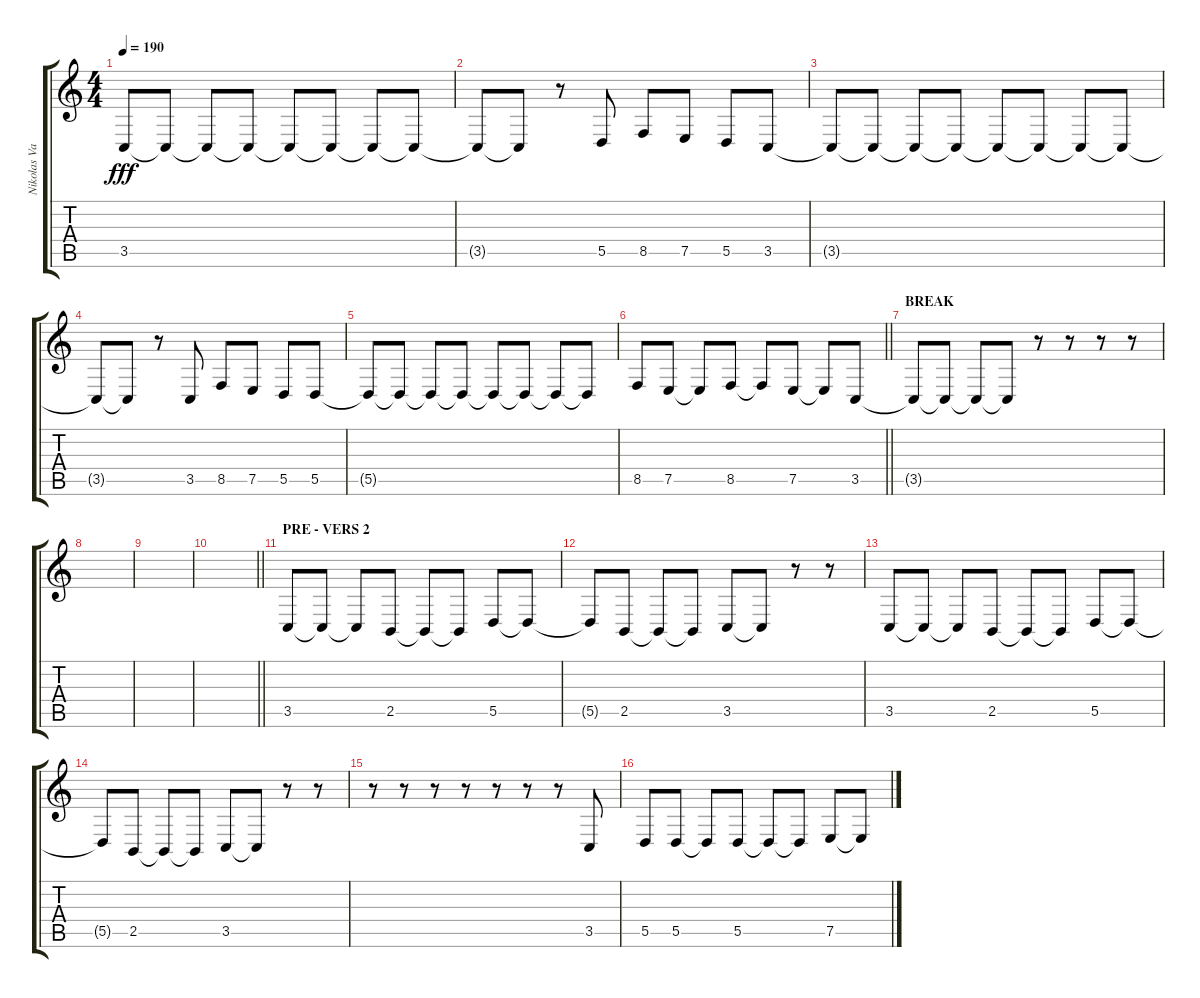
\track ("Nikolas Van der Veken" "Nikolas Va") {instrument tenorsax}
\staff {score tabs}
\tuning (E4 B3 G3 D3 A2 E2) {hide}
\ts (4 4)
\tempo 190
\clef g2
\ks c
3.5{t}.8{dy fff} 3.5{t}.8 3.5{t}.8 3.5{t}.8 3.5{t}.8 3.5{t}.8 3.5{t}.8 3.5{t}.8 |
3.5{t}.8 3.5{t}.8 r.8 5.5.8 8.5.8 7.5.8 5.5.8 3.5.8 |
3.5{t}.8 3.5{t}.8 3.5{t}.8 3.5{t}.8 3.5{t}.8 3.5{t}.8 3.5{t}.8 3.5{t}.8 |
3.5{t}.8 3.5{t}.8 r.8 3.5.8 8.5.8 7.5.8 5.5.8 5.5.8 |
5.5{t}.8 5.5{t}.8 5.5{t}.8 5.5{t}.8 5.5{t}.8 5.5{t}.8 5.5{t}.8 5.5{t}.8 |
\barLineRight lightlight
8.5.8 7.5.8 7.5{t}.8 8.5.8 8.5{t}.8 7.5.8 7.5{t}.8 3.5.8 |
\section ("" "BREAK")
3.5{t}.8 3.5{t}.8 3.5{t}.8 3.5{t}.8 r.8 r.8 r.8 r.8 |
|
|
\barLineRight lightlight
|
\section ("" "PRE - VERS 2")
3.5.8 3.5{t}.8 3.5{t}.8 2.5.8 2.5{t}.8 2.5{t}.8 5.5.8 5.5{t}.8 |
5.5{t}.8 2.5.8 2.5{t}.8 2.5{t}.8 3.5.8 3.5{t}.8 r.8 r.8 |
3.5.8 3.5{t}.8 3.5{t}.8 2.5.8 2.5{t}.8 2.5{t}.8 5.5.8 5.5{t}.8 |
5.5{t}.8 2.5.8 2.5{t}.8 2.5{t}.8 3.5.8 3.5{t}.8 r.8 r.8 |
r.8 r.8 r.8 r.8 r.8 r.8 r.8 3.5.8 |
5.5.8 5.5.8 5.5{t}.8 5.5.8 5.5{t}.8 5.5{t}.8 7.5.8 7.5{t}.8
